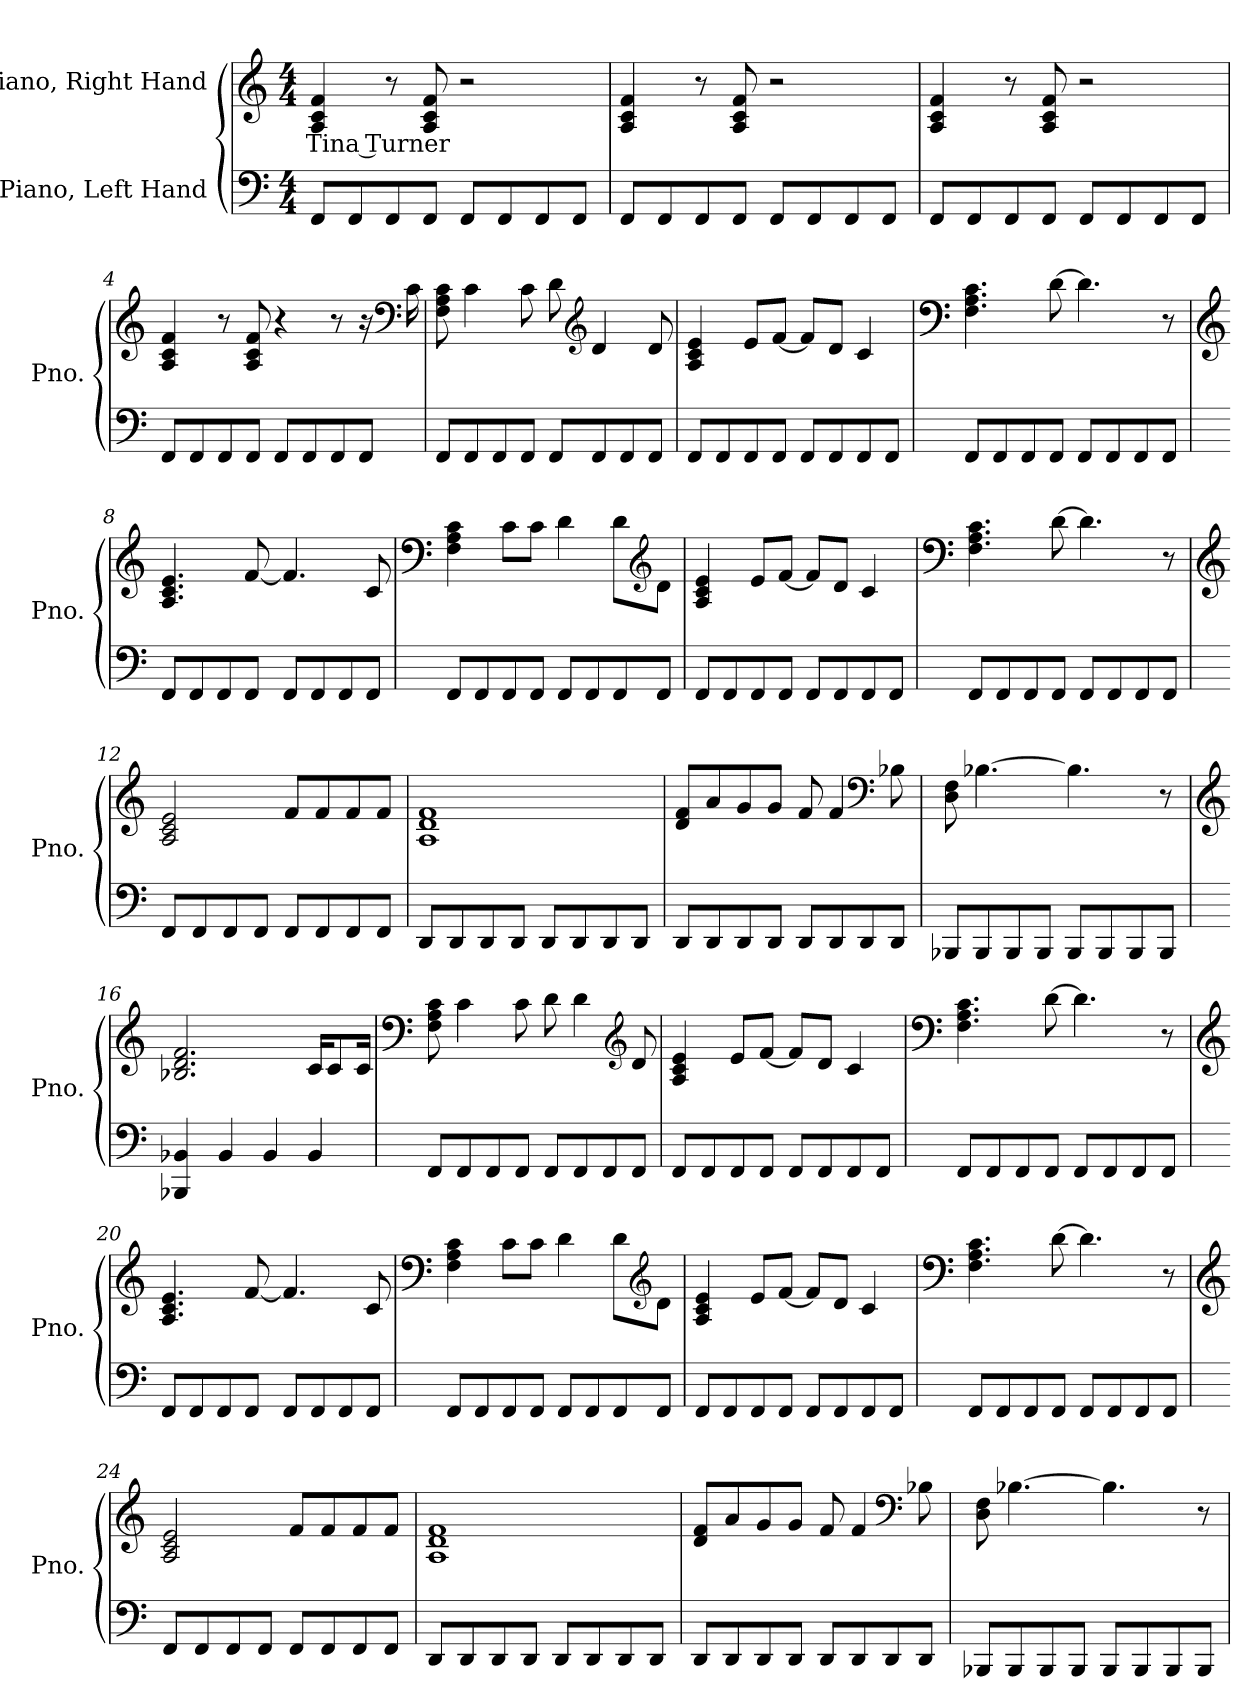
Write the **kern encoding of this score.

**kern	**kern	**text
*part2	*part1	*part1
*staff2	*staff1	*staff1
*I"Piano, Left Hand	*I"Piano, Right Hand	*
*I'Pno.	*I'Pno.	*
*clefF4	*clefG2	*
*k[]	*k[]	*
*M4/4	*M4/4	*
*MM120	*MM120	*
=1	=1	=1
!	!	!LO:LY:b
8FF/L	4A/ 4c/ 4f/	Tina Turner
8FF/	.	.
8FF/	8r	.
8FF/J	8A/ 8c/ 8f/	.
8FF/L	2r	.
8FF/	.	.
8FF/	.	.
8FF/J	.	.
=2	=2	=2
8FF/L	4A/ 4c/ 4f/	.
8FF/	.	.
8FF/	8r	.
8FF/J	8A/ 8c/ 8f/	.
8FF/L	2r	.
8FF/	.	.
8FF/	.	.
8FF/J	.	.
=3	=3	=3
8FF/L	4A/ 4c/ 4f/	.
8FF/	.	.
8FF/	8r	.
8FF/J	8A/ 8c/ 8f/	.
8FF/L	2r	.
8FF/	.	.
8FF/	.	.
8FF/J	.	.
!!LO:LB:g=z
=4	=4	=4
8FF/L	4A/ 4c/ 4f/	.
8FF/	.	.
8FF/	8r	.
8FF/J	8A/ 8c/ 8f/	.
8FF/L	4r	.
8FF/	.	.
8FF/	8r	.
8FF/J	16r	.
*	*clefF4	*
.	16c\	.
=5	=5	=5
8FF/L	8F\ 8A\ 8c\	.
8FF/	4c\	.
8FF/	.	.
8FF/J	8c\	.
8FF/L	8d\	.
*	*clefG2	*
8FF/	4d/	.
8FF/	.	.
8FF/J	8d/	.
=6	=6	=6
8FF/L	4A/ 4c/ 4e/	.
8FF/	.	.
8FF/	8e/L	.
8FF/J	[8f/J	.
8FF/L	8f/L]	.
8FF/	8d/J	.
8FF/	4c/	.
8FF/J	.	.
=7	=7	=7
*	*clefF4	*
8FF/L	4.F\ 4.A\ 4.c\	.
8FF/	.	.
8FF/	.	.
8FF/J	[8d\	.
8FF/L	4.d\]	.
8FF/	.	.
8FF/	.	.
8FF/J	8r	.
!!LO:LB:g=z
=8	=8	=8
*	*clefG2	*
8FF/L	4.A/ 4.c/ 4.e/	.
8FF/	.	.
8FF/	.	.
8FF/J	[8f/	.
8FF/L	4.f/]	.
8FF/	.	.
8FF/	.	.
8FF/J	8c/	.
=9	=9	=9
*	*clefF4	*
8FF/L	4F\ 4A\ 4c\	.
8FF/	.	.
8FF/	8c\L	.
8FF/J	8c\J	.
8FF/L	4d\	.
8FF/	.	.
8FF/	8d\L	.
*	*clefG2	*
8FF/J	8d\J	.
=10	=10	=10
8FF/L	4A/ 4c/ 4e/	.
8FF/	.	.
8FF/	8e/L	.
8FF/J	[8f/J	.
8FF/L	8f/L]	.
8FF/	8d/J	.
8FF/	4c/	.
8FF/J	.	.
=11	=11	=11
*	*clefF4	*
8FF/L	4.F\ 4.A\ 4.c\	.
8FF/	.	.
8FF/	.	.
8FF/J	[8d\	.
8FF/L	4.d\]	.
8FF/	.	.
8FF/	.	.
8FF/J	8r	.
!!LO:LB:g=z
=12	=12	=12
*	*clefG2	*
8FF/L	2A/ 2c/ 2e/	.
8FF/	.	.
8FF/	.	.
8FF/J	.	.
8FF/L	8f/L	.
8FF/	8f/	.
8FF/	8f/	.
8FF/J	8f/J	.
=13	=13	=13
8DD/L	1A 1d 1f	.
8DD/	.	.
8DD/	.	.
8DD/J	.	.
8DD/L	.	.
8DD/	.	.
8DD/	.	.
8DD/J	.	.
=14	=14	=14
8DD/L	8d/ 8f/L	.
8DD/	8a/	.
8DD/	8g/	.
8DD/J	8g/J	.
8DD/L	8f/	.
8DD/	4f/	.
8DD/	.	.
*	*clefF4	*
8DD/J	8B-X\	.
=15	=15	=15
8BBB-X/L	8D\ 8F\	.
8BBB-/	[4.B-X\	.
8BBB-/	.	.
8BBB-/J	.	.
8BBB-/L	4.B-\]	.
8BBB-/	.	.
8BBB-/	.	.
8BBB-/J	8r	.
!!LO:LB:g=z
=16	=16	=16
*	*clefG2	*
4BBB-X/ 4BB-X/	2.B-X/ 2.d/ 2.f/	.
4BB-/	.	.
4BB-/	.	.
4BB-/	16c/KL	.
.	8c/	.
.	16c/Jk	.
=17	=17	=17
*	*clefF4	*
8FF/L	8F\ 8A\ 8c\	.
8FF/	4c\	.
8FF/	.	.
8FF/J	8c\	.
8FF/L	8d\	.
8FF/	4d\	.
8FF/	.	.
*	*clefG2	*
8FF/J	8d/	.
=18	=18	=18
8FF/L	4A/ 4c/ 4e/	.
8FF/	.	.
8FF/	8e/L	.
8FF/J	[8f/J	.
8FF/L	8f/L]	.
8FF/	8d/J	.
8FF/	4c/	.
8FF/J	.	.
=19	=19	=19
*	*clefF4	*
8FF/L	4.F\ 4.A\ 4.c\	.
8FF/	.	.
8FF/	.	.
8FF/J	[8d\	.
8FF/L	4.d\]	.
8FF/	.	.
8FF/	.	.
8FF/J	8r	.
!!LO:LB:g=z
=20	=20	=20
*	*clefG2	*
8FF/L	4.A/ 4.c/ 4.e/	.
8FF/	.	.
8FF/	.	.
8FF/J	[8f/	.
8FF/L	4.f/]	.
8FF/	.	.
8FF/	.	.
8FF/J	8c/	.
=21	=21	=21
*	*clefF4	*
8FF/L	4F\ 4A\ 4c\	.
8FF/	.	.
8FF/	8c\L	.
8FF/J	8c\J	.
8FF/L	4d\	.
8FF/	.	.
8FF/	8d\L	.
*	*clefG2	*
8FF/J	8d\J	.
=22	=22	=22
8FF/L	4A/ 4c/ 4e/	.
8FF/	.	.
8FF/	8e/L	.
8FF/J	[8f/J	.
8FF/L	8f/L]	.
8FF/	8d/J	.
8FF/	4c/	.
8FF/J	.	.
=23	=23	=23
*	*clefF4	*
8FF/L	4.F\ 4.A\ 4.c\	.
8FF/	.	.
8FF/	.	.
8FF/J	[8d\	.
8FF/L	4.d\]	.
8FF/	.	.
8FF/	.	.
8FF/J	8r	.
!!LO:PB:g=z
=24	=24	=24
*	*clefG2	*
8FF/L	2A/ 2c/ 2e/	.
8FF/	.	.
8FF/	.	.
8FF/J	.	.
8FF/L	8f/L	.
8FF/	8f/	.
8FF/	8f/	.
8FF/J	8f/J	.
=25	=25	=25
8DD/L	1A 1d 1f	.
8DD/	.	.
8DD/	.	.
8DD/J	.	.
8DD/L	.	.
8DD/	.	.
8DD/	.	.
8DD/J	.	.
=26	=26	=26
8DD/L	8d/ 8f/L	.
8DD/	8a/	.
8DD/	8g/	.
8DD/J	8g/J	.
8DD/L	8f/	.
8DD/	4f/	.
8DD/	.	.
*	*clefF4	*
8DD/J	8B-X\	.
=27	=27	=27
8BBB-X/L	8D\ 8F\	.
8BBB-/	[4.B-X\	.
8BBB-/	.	.
8BBB-/J	.	.
8BBB-/L	4.B-\]	.
8BBB-/	.	.
8BBB-/	.	.
8BBB-/J	8r	.
=	=	=
*-	*-	*-
